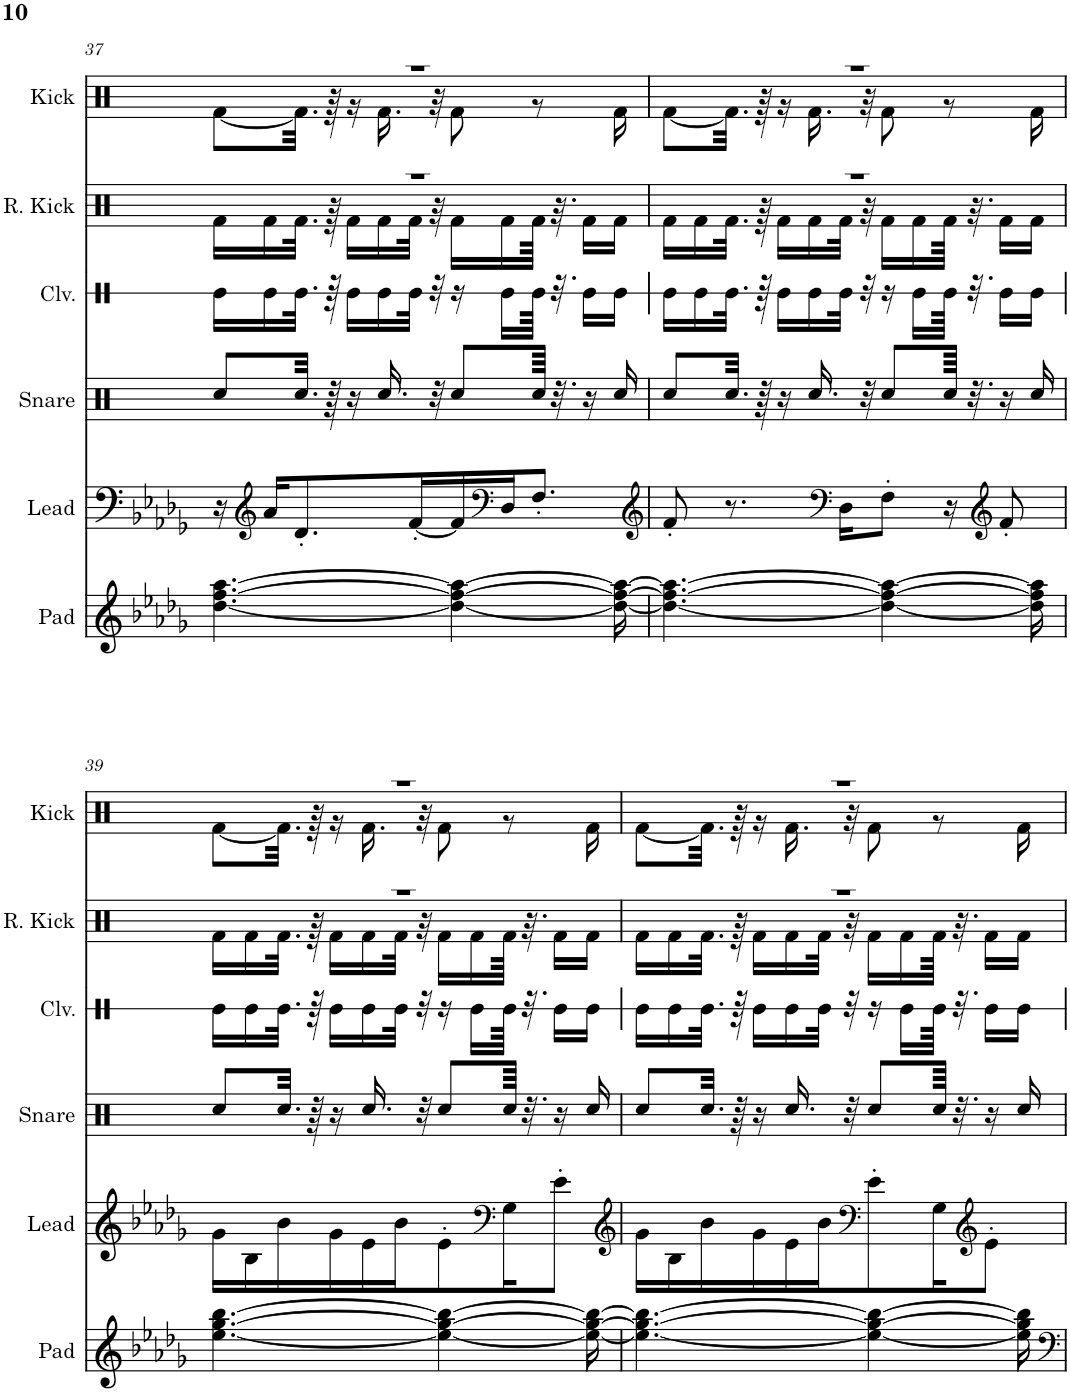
**kern	**kern	**kern	**kern	**kern	**kern
*part6	*part5	*part4	*part3	*part2	*part1
*staff6	*staff5	*staff4	*staff3	*staff2	*staff1
*I"Pad	*I"Lead	*I"Snare	*I"Claves	*I"Reverb Kick	*I"Kick
*I'Pad	*I'Lead	*I'Snare	*I'Clv.	*I'R. Kick	*I'Kick
!!LO:PB:g=z
*clefG2	*clefF4	*clefX	*clefX	*clefX	*clefX
*k[b-e-a-d-g-]	*k[b-e-a-d-g-]	*k[b-e-a-d-g-]	*k[b-e-a-d-g-]	*k[b-e-a-d-g-]	*k[b-e-a-d-g-]
*M11/16	*M11/16	*M11/16	*M11/16	*M11/16	*M11/16
=37	=37	=37	=37	=37	=37
*	*	*	*	*^	*^
[4.dd-\ [4.ff\ [4.aa-\	16r	8Rcc/L	16Re\LL	16%11r	16Rf\LL	16%11r	[8Rf\L
*	*clefG2	*	*	*	*	*	*
.	16a-/KL	.	16Re\	.	16Rf\	.	.
.	8.d-'/	32.Rcc/Jkk	32.Re\JJk	.	32.Rf\JJk	.	32.Rf\Jkk]
.	.	64r	64r	.	64r	.	64r
.	.	16r	16Re\LL	.	16Rf\LL	.	16r
.	.	16.Rcc/	16Re\	.	16Rf\	.	16.Rf\
.	[16f'/L	.	32Re\JJk	.	32Rf\JJk	.	.
.	.	32r	32r	.	32r	.	32r
4dd-\_ 4ff\_ 4aa-\_	16f/]	8Rcc/L	16r	.	16Rf\LL	.	8Rf\
*	*clefF4	*	*	*	*	*	*
.	16D-/J	.	16Re\LL	.	16Rf\	.	.
.	8.F'/J	64Rcc/Jkkk	64Re\JJkk	.	64Rf\JJkk	.	8r
.	.	32.r	32.r	.	32.r	.	.
.	.	16r	16Re\LL	.	16Rf\LL	.	.
16dd-\_ 16ff\_ 16aa-\_	.	16Rcc/	16Re\JJ	.	16Rf\JJ	.	16Rf\
=38	=38	=38	=38	=38	=38	=38	=38
*	*clefG2	*	*	*	*	*	*
4.dd-\_ 4.ff\_ 4.aa-\_	8f'/	8Rcc/L	16Re\LL	16%11r	16Rf\LL	16%11r	[8Rf\L
.	.	.	16Re\	.	16Rf\	.	.
.	8.r	32.Rcc/Jkk	32.Re\JJk	.	32.Rf\JJk	.	32.Rf\Jkk]
.	.	64r	64r	.	64r	.	64r
.	.	16r	16Re\LL	.	16Rf\LL	.	16r
.	.	16.Rcc/	16Re\	.	16Rf\	.	16.Rf\
*	*clefF4	*	*	*	*	*	*
.	16D-\KL	.	32Re\JJk	.	32Rf\JJk	.	.
.	.	32r	32r	.	32r	.	32r
4dd-\_ 4ff\_ 4aa-\_	8F'\J	8Rcc/L	16r	.	16Rf\LL	.	8Rf\
.	.	.	16Re\LL	.	16Rf\	.	.
.	16r	64Rcc/Jkkk	64Re\JJkk	.	64Rf\JJkk	.	8r
.	.	32.r	32.r	.	32.r	.	.
*	*clefG2	*	*	*	*	*	*
.	8f'/	16r	16Re\LL	.	16Rf\LL	.	.
16dd-\] 16ff\] 16aa-\]	.	16Rcc/	16Re\JJ	.	16Rf\JJ	.	16Rf\
!!LO:LB:g=z	!!
=39	=39	=39	=39	=39	=39	=39	=39
[4.ee-\ [4.gg-\ [4.bb-\	16g-\LL	8Rcc/L	16Re\LL	16%11r	16Rf\LL	16%11r	[8Rf\L
.	16B-\	.	16Re\	.	16Rf\	.	.
.	16b-\	32.Rcc/Jkk	32.Re\JJk	.	32.Rf\JJk	.	32.Rf\Jkk]
.	.	64r	64r	.	64r	.	64r
.	16g-\	16r	16Re\LL	.	16Rf\LL	.	16r
.	16e-\	16.Rcc/	16Re\	.	16Rf\	.	16.Rf\
.	16b-\J	.	32Re\JJk	.	32Rf\JJk	.	.
.	.	32r	32r	.	32r	.	32r
4ee-\_ 4gg-\_ 4bb-\_	8e-'\	8Rcc/L	16r	.	16Rf\LL	.	8Rf\
.	.	.	16Re\LL	.	16Rf\	.	.
*	*clefF4	*	*	*	*	*	*
.	16G-\K	64Rcc/Jkkk	64Re\JJkk	.	64Rf\JJkk	.	8r
.	.	32.r	32.r	.	32.r	.	.
.	8e-'\J	16r	16Re\LL	.	16Rf\LL	.	.
16ee-\_ 16gg-\_ 16bb-\_	.	16Rcc/	16Re\JJ	.	16Rf\JJ	.	16Rf\
=40	=40	=40	=40	=40	=40	=40	=40
*	*clefG2	*	*	*	*	*	*
4.ee-\_ 4.gg-\_ 4.bb-\_	16g-\LL	8Rcc/L	16Re\LL	16%11r	16Rf\LL	16%11r	[8Rf\L
.	16B-\	.	16Re\	.	16Rf\	.	.
.	16b-\	32.Rcc/Jkk	32.Re\JJk	.	32.Rf\JJk	.	32.Rf\Jkk]
.	.	64r	64r	.	64r	.	64r
.	16g-\	16r	16Re\LL	.	16Rf\LL	.	16r
.	16e-\	16.Rcc/	16Re\	.	16Rf\	.	16.Rf\
.	16b-\J	.	32Re\JJk	.	32Rf\JJk	.	.
.	.	32r	32r	.	32r	.	32r
*	*clefF4	*	*	*	*	*	*
4ee-\_ 4gg-\_ 4bb-\_	8e-'\	8Rcc/L	16r	.	16Rf\LL	.	8Rf\
.	.	.	16Re\LL	.	16Rf\	.	.
.	16G-\K	64Rcc/Jkkk	64Re\JJkk	.	64Rf\JJkk	.	8r
.	.	32.r	32.r	.	32.r	.	.
*	*clefG2	*	*	*	*	*	*
.	8e-'\J	16r	16Re\LL	.	16Rf\LL	.	.
16ee-\] 16gg-\] 16bb-\]	.	16Rcc/	16Re\JJ	.	16Rf\JJ	.	16Rf\
*	*	*	*	*v	*v	*	*
*	*	*	*	*	*v	*v
=	=	=	=	=	=
*-	*-	*-	*-	*-	*-
